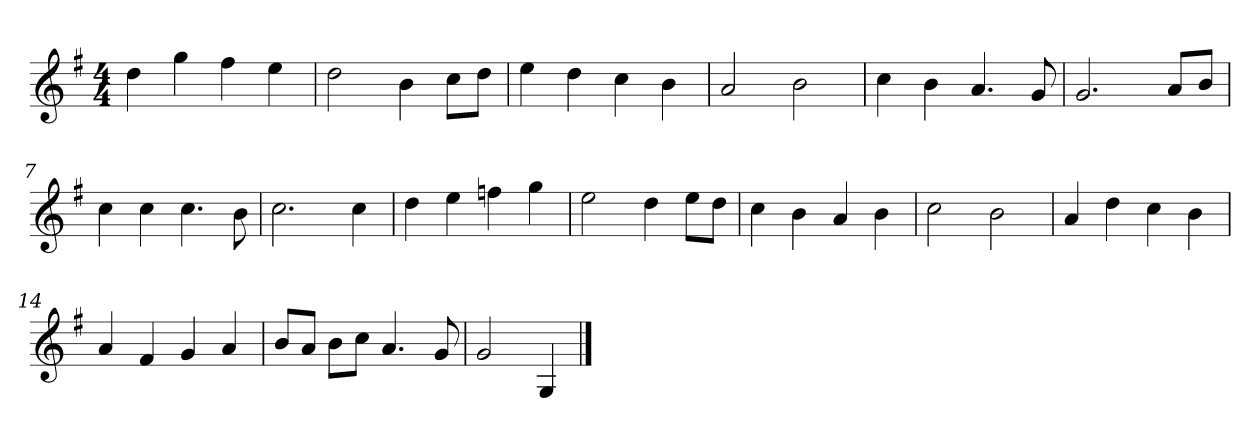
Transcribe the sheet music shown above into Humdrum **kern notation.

**kern
*part1
*staff1
*k[f#]
*M4/4
*MM120
=1
4dd
4gg
4ff#
4ee
=2
2dd
4b
8ccL
8ddJ
=3
4ee
4dd
4cc
4b
=4
2a
2b
=5
4cc
4b
4.a
8g
=6
2.g
8aL
8bJ
=7
4cc
4cc
4.cc
8b
=8
2.cc
4cc
=9
4dd
4ee
4ffn
4gg
=10
2ee
4dd
8eeL
8ddJ
=11
4cc
4b
4a
4b
=12
2cc
2b
=13
4a
4dd
4cc
4b
=14
4a
4f#
4g
4a
=15
8bL
8aJ
8bL
8ccJ
4.a
8g
=16
2g
4G
==
*-
